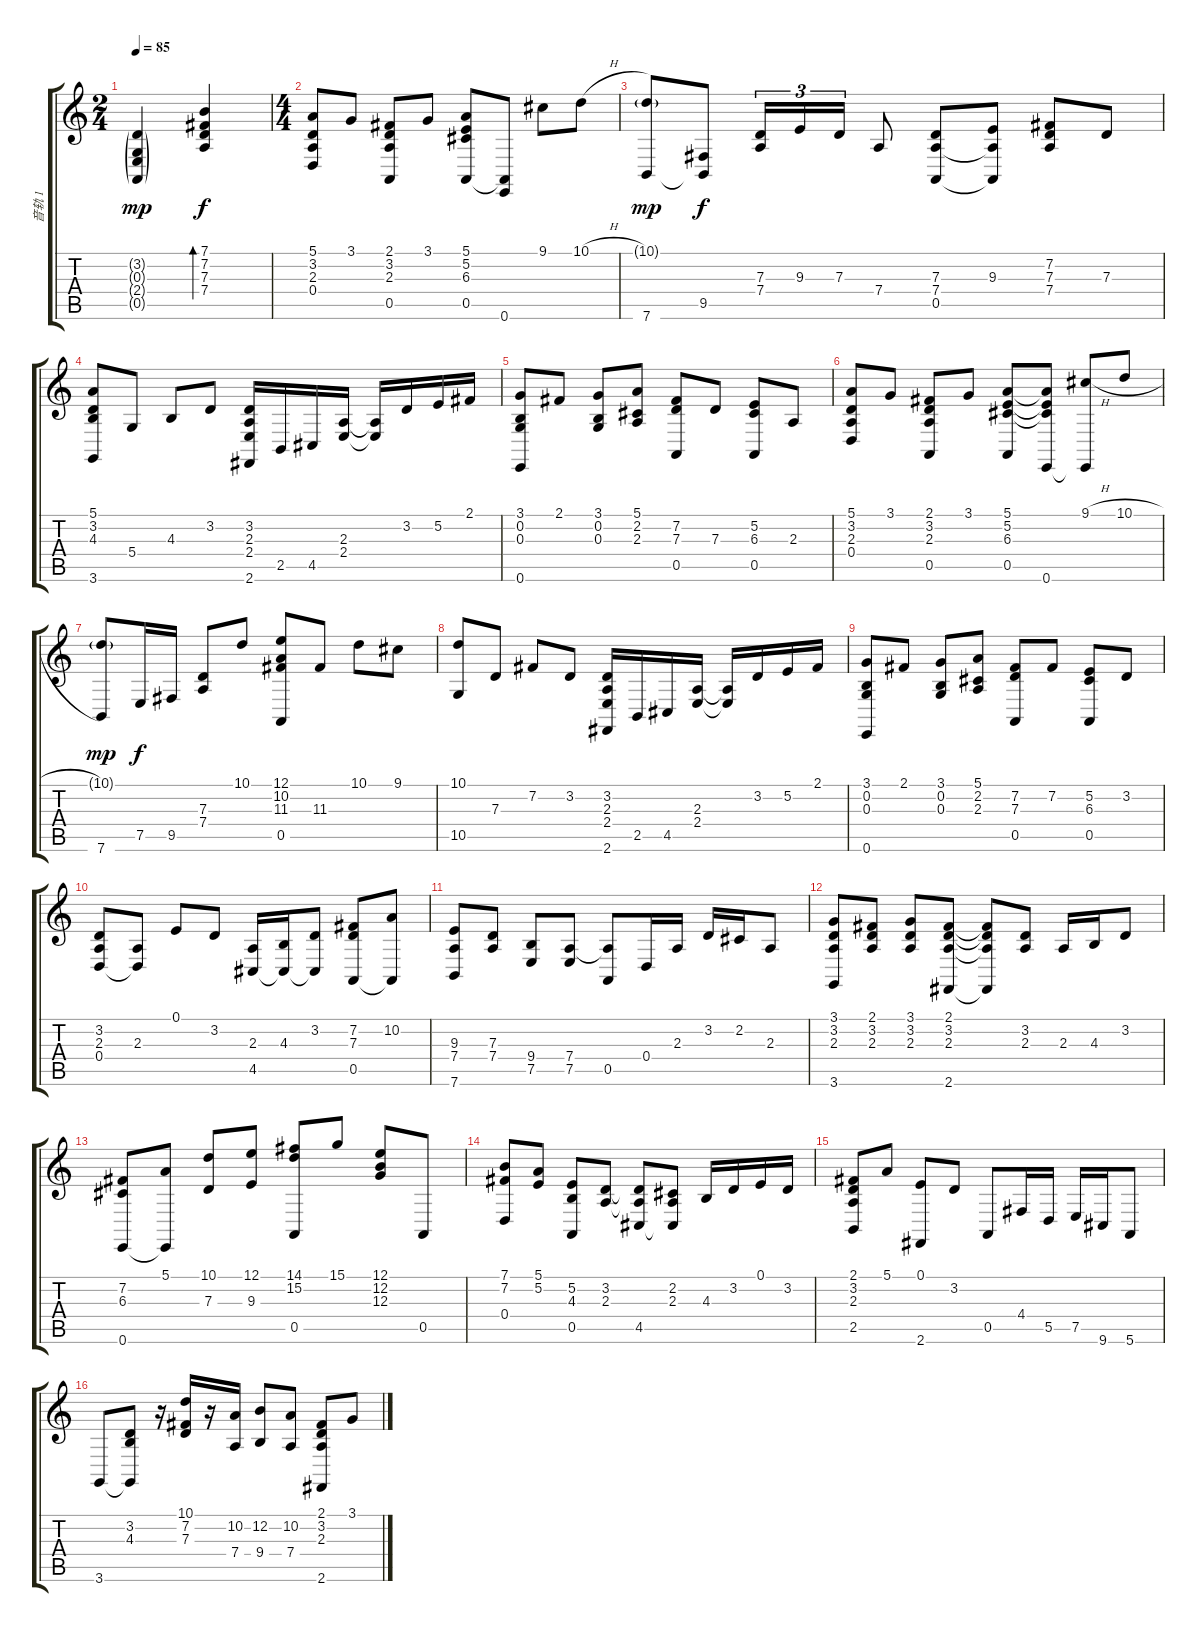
\track ("音轨 1" "音轨 1") {instrument acousticgrandpiano}
\staff {score tabs}
\tuning (E4 B3 G3 D3 A2 E2) {hide}
\ts (2 4)
\tempo 85
\clef g2
\ks c
(3.2{g} 0.3{g} 2.4{g} 0.5{g}).4{dy mp} (7.1 7.2 7.3 7.4).4{bd 480 dy f} |
\ts (4 4)
(5.1 3.2 2.3 0.4).8 3.1.8 (2.1 3.2 2.3 0.5).8 3.1.8 (5.1 5.2 6.3 0.5).8 (0.5{t} 0.6).8 9.1.8 10.1{h}.8 |
(10.1{g} 7.6).8{dy mp} (9.5 7.6{t}).8{dy f} (7.3 7.4).16{tu (3 2)} 9.3.16{tu (3 2)} 7.3.16{tu (3 2)} 7.4.8 (7.3 7.4 0.5).8 (9.3 7.4{t} 0.5{t}).8 (7.2 7.3 7.4).8 7.3.8 |
(5.1 3.2 4.3 3.6).8 5.4.8 4.3.8 3.2.8 (3.2 2.3 2.4 2.6).16 2.5.16 4.5.16 (2.3 2.4).16 (2.3{t} 2.4{t}).16 3.2.16 5.2.16 2.1.16 |
(3.1 0.2 0.3 0.6).8 2.1.8 (3.1 0.2 0.3).8 (5.1 2.2 2.3).8 (7.2 7.3 0.5).8 7.3.8 (5.2 6.3 0.5).8 2.3.8 |
(5.1 3.2 2.3 0.4).8 3.1.8 (2.1 3.2 2.3 0.5).8 3.1.8 (5.1 5.2 6.3 0.5).8 (5.1{t} 5.2{t} 6.3{t} 0.6).8 (9.1{h} 0.6{t}).8 10.1{h}.8 |
(10.1{g} 7.6).8{dy mp} 7.5.16{dy f} 9.5.16 (7.3 7.4).8 10.1.8 (12.1 10.2 11.3 0.5).8 11.3.8 10.1.8 9.1.8 |
(10.1 10.5).8 7.3.8 7.2.8 3.2.8 (3.2 2.3 2.4 2.6).16 2.5.16 4.5.16 (2.3 2.4).16 (2.3{t} 2.4{t}).16 3.2.16 5.2.16 2.1.16 |
(3.1 0.2 0.3 0.6).8 2.1.8 (3.1 0.2 0.3).8 (5.1 2.2 2.3).8 (7.2 7.3 0.5).8 7.2.8 (5.2 6.3 0.5).8 3.2.8 |
(3.2 2.3 0.4).8 (2.3 0.4{t}).8 0.1.8 3.2.8 (2.3 4.5).16 (4.3 4.5{t}).16 (3.2 4.5{t}).8 (7.2 7.3 0.5).8 (10.2 0.5{t}).8 |
(9.3 7.4 7.6).8 (7.3 7.4).8 (9.4 7.5).8 (7.4 7.5).8 (7.4{t} 0.5).8 0.4.16 2.3.16 3.2.16 2.2.16 2.3.8 |
(3.1 3.2 2.3 3.6).8 (2.1 3.2 2.3).8 (3.1 3.2 2.3).8 (2.1 3.2 2.3 2.6).8 (2.1{t} 3.2{t} 2.3{t} 2.6{t}).8 (3.2 2.3).8 2.3.16 4.3.16 3.2.8 |
(7.2 6.3 0.6).8 (5.1 0.6{t}).8 (10.1 7.3).8 (12.1 9.3).8 (14.1 15.2 0.5).8 15.1.8 (12.1 12.2 12.3).8 0.5.8 |
(7.1 7.2 0.4).8 (5.1 5.2).8 (5.2 4.3 0.5).8 (3.2 2.3).8 (3.2{t} 2.3{t} 4.5).8 (2.2 2.3 4.5{t}).8 4.3.16 3.2.16 0.1.16 3.2.16 |
(2.1 3.2 2.3 2.5).8 5.1.8 (0.1 2.6).8 3.2.8 0.5.8 4.4.16 5.5.16 7.5.16 9.6.16 5.6.8 |
3.6.8 (3.2 4.3 3.6{t}).8 r.16 (10.1 7.2 7.3).16 r.16 (10.2 7.4).16 (12.2 9.4).8 (10.2 7.4).8 (2.1 3.2 2.3 2.6).8 3.1.8
